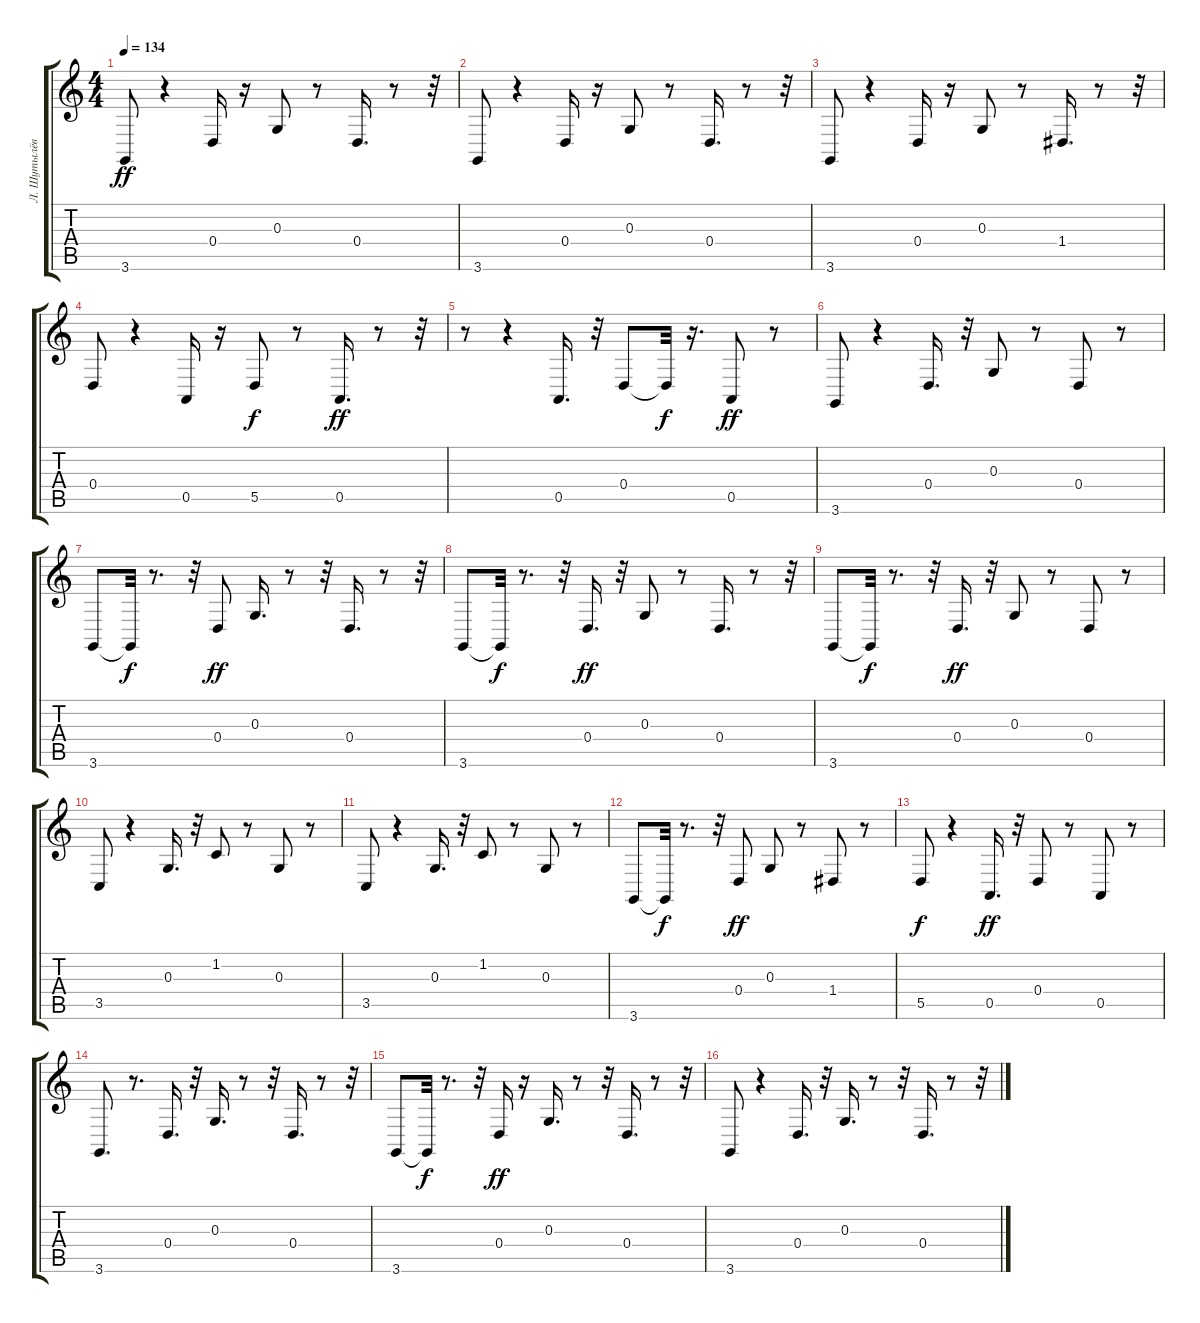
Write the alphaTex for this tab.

\track ("Л. Шутылёв" "Л. Шутылёв") {instrument violin}
\staff {score tabs}
\tuning (E4 B3 G3 D3 A2 E2) {hide}
\ts (4 4)
\tempo 134
\clef g2
\ks c
3.6.8{dy ff} r.4 0.4.16 r.16 0.3.8 r.8 0.4.16{d} r.8 r.32 |
3.6.8 r.4 0.4.16 r.16 0.3.8 r.8 0.4.16{d} r.8 r.32 |
3.6.8 r.4 0.4.16 r.16 0.3.8 r.8 1.4.16{d} r.8 r.32 |
0.4.8 r.4 0.5.16 r.16 5.5.8{dy f} r.8 0.5.16{d dy ff} r.8 r.32 |
r.8 r.4 0.5.16{d} r.32 0.4.8 0.4{t}.32{dy f} r.16{d} 0.5.8{dy ff} r.8 |
3.6.8 r.4 0.4.16{d} r.32 0.3.8 r.8 0.4.8 r.8 |
3.6.8 3.6{t}.32{dy f} r.8{d} r.32 0.4.8{dy ff} 0.3.16{d} r.8 r.32 0.4.16{d} r.8 r.32 |
3.6.8 3.6{t}.32{dy f} r.8{d} r.32 0.4.16{d dy ff} r.32 0.3.8 r.8 0.4.16{d} r.8 r.32 |
3.6.8 3.6{t}.32{dy f} r.8{d} r.32 0.4.16{d dy ff} r.32 0.3.8 r.8 0.4.8 r.8 |
3.5.8 r.4 0.3.16{d} r.32 1.2.8 r.8 0.3.8 r.8 |
3.5.8 r.4 0.3.16{d} r.32 1.2.8 r.8 0.3.8 r.8 |
3.6.8 3.6{t}.32{dy f} r.8{d} r.32 0.4.8{dy ff} 0.3.8 r.8 1.4.8 r.8 |
5.5.8{dy f} r.4 0.5.16{d dy ff} r.32 0.4.8 r.8 0.5.8 r.8 |
3.6.8{d} r.8{d} 0.4.16{d} r.32 0.3.16{d} r.8 r.32 0.4.16{d} r.8 r.32 |
3.6.8 3.6{t}.32{dy f} r.8{d} r.32 0.4.16{dy ff} r.16 0.3.16{d} r.8 r.32 0.4.16{d} r.8 r.32 |
3.6.8 r.4 0.4.16{d} r.32 0.3.16{d} r.8 r.32 0.4.16{d} r.8 r.32
